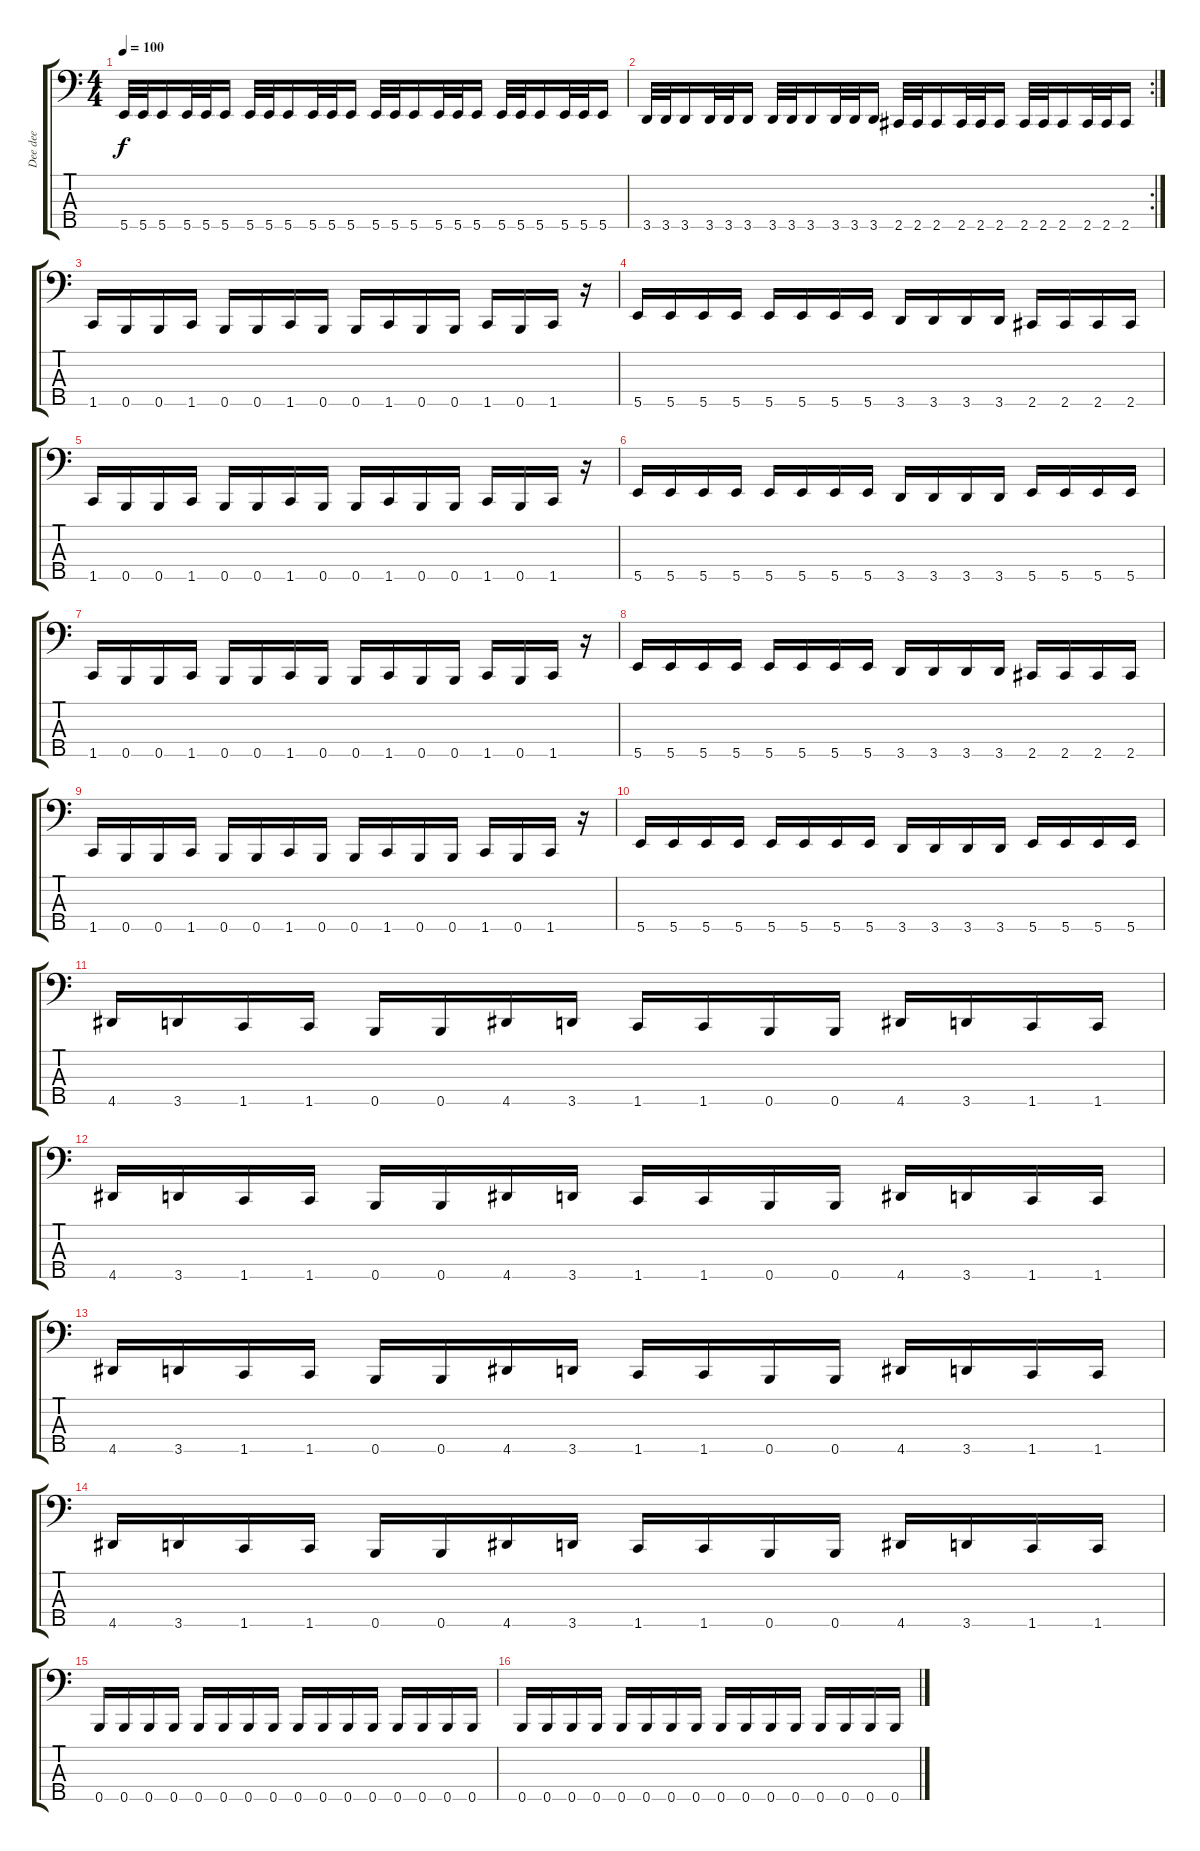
\track ("Dee dee" "Dee dee") {instrument electricbasspick}
\staff {score tabs}
\tuning (G2 D2 A1 E1 B0) {hide}
\ts (4 4)
\tempo 100
\clef f4
\ks c
5.5.32{dy f} 5.5.32 5.5.16 5.5.32 5.5.32 5.5.16 5.5.32 5.5.32 5.5.16 5.5.32 5.5.32 5.5.16 5.5.32 5.5.32 5.5.16 5.5.32 5.5.32 5.5.16 5.5.32 5.5.32 5.5.16 5.5.32 5.5.32 5.5.16 |
\rc 2
3.5.32 3.5.32 3.5.16 3.5.32 3.5.32 3.5.16 3.5.32 3.5.32 3.5.16 3.5.32 3.5.32 3.5.16 2.5.32 2.5.32 2.5.16 2.5.32 2.5.32 2.5.16 2.5.32 2.5.32 2.5.16 2.5.32 2.5.32 2.5.16 |
1.5.16 0.5.16 0.5.16 1.5.16 0.5.16 0.5.16 1.5.16 0.5.16 0.5.16 1.5.16 0.5.16 0.5.16 1.5.16 0.5.16 1.5.16 r.16 |
5.5.16 5.5.16 5.5.16 5.5.16 5.5.16 5.5.16 5.5.16 5.5.16 3.5.16 3.5.16 3.5.16 3.5.16 2.5.16 2.5.16 2.5.16 2.5.16 |
1.5.16 0.5.16 0.5.16 1.5.16 0.5.16 0.5.16 1.5.16 0.5.16 0.5.16 1.5.16 0.5.16 0.5.16 1.5.16 0.5.16 1.5.16 r.16 |
5.5.16 5.5.16 5.5.16 5.5.16 5.5.16 5.5.16 5.5.16 5.5.16 3.5.16 3.5.16 3.5.16 3.5.16 5.5.16 5.5.16 5.5.16 5.5.16 |
1.5.16 0.5.16 0.5.16 1.5.16 0.5.16 0.5.16 1.5.16 0.5.16 0.5.16 1.5.16 0.5.16 0.5.16 1.5.16 0.5.16 1.5.16 r.16 |
5.5.16 5.5.16 5.5.16 5.5.16 5.5.16 5.5.16 5.5.16 5.5.16 3.5.16 3.5.16 3.5.16 3.5.16 2.5.16 2.5.16 2.5.16 2.5.16 |
1.5.16 0.5.16 0.5.16 1.5.16 0.5.16 0.5.16 1.5.16 0.5.16 0.5.16 1.5.16 0.5.16 0.5.16 1.5.16 0.5.16 1.5.16 r.16 |
5.5.16 5.5.16 5.5.16 5.5.16 5.5.16 5.5.16 5.5.16 5.5.16 3.5.16 3.5.16 3.5.16 3.5.16 5.5.16 5.5.16 5.5.16 5.5.16 |
4.5.16 3.5.16 1.5.16 1.5.16 0.5.16 0.5.16 4.5.16 3.5.16 1.5.16 1.5.16 0.5.16 0.5.16 4.5.16 3.5.16 1.5.16 1.5.16 |
4.5.16 3.5.16 1.5.16 1.5.16 0.5.16 0.5.16 4.5.16 3.5.16 1.5.16 1.5.16 0.5.16 0.5.16 4.5.16 3.5.16 1.5.16 1.5.16 |
4.5.16 3.5.16 1.5.16 1.5.16 0.5.16 0.5.16 4.5.16 3.5.16 1.5.16 1.5.16 0.5.16 0.5.16 4.5.16 3.5.16 1.5.16 1.5.16 |
4.5.16 3.5.16 1.5.16 1.5.16 0.5.16 0.5.16 4.5.16 3.5.16 1.5.16 1.5.16 0.5.16 0.5.16 4.5.16 3.5.16 1.5.16 1.5.16 |
0.5.16 0.5.16 0.5.16 0.5.16 0.5.16 0.5.16 0.5.16 0.5.16 0.5.16 0.5.16 0.5.16 0.5.16 0.5.16 0.5.16 0.5.16 0.5.16 |
0.5.16 0.5.16 0.5.16 0.5.16 0.5.16 0.5.16 0.5.16 0.5.16 0.5.16 0.5.16 0.5.16 0.5.16 0.5.16 0.5.16 0.5.16 0.5.16
